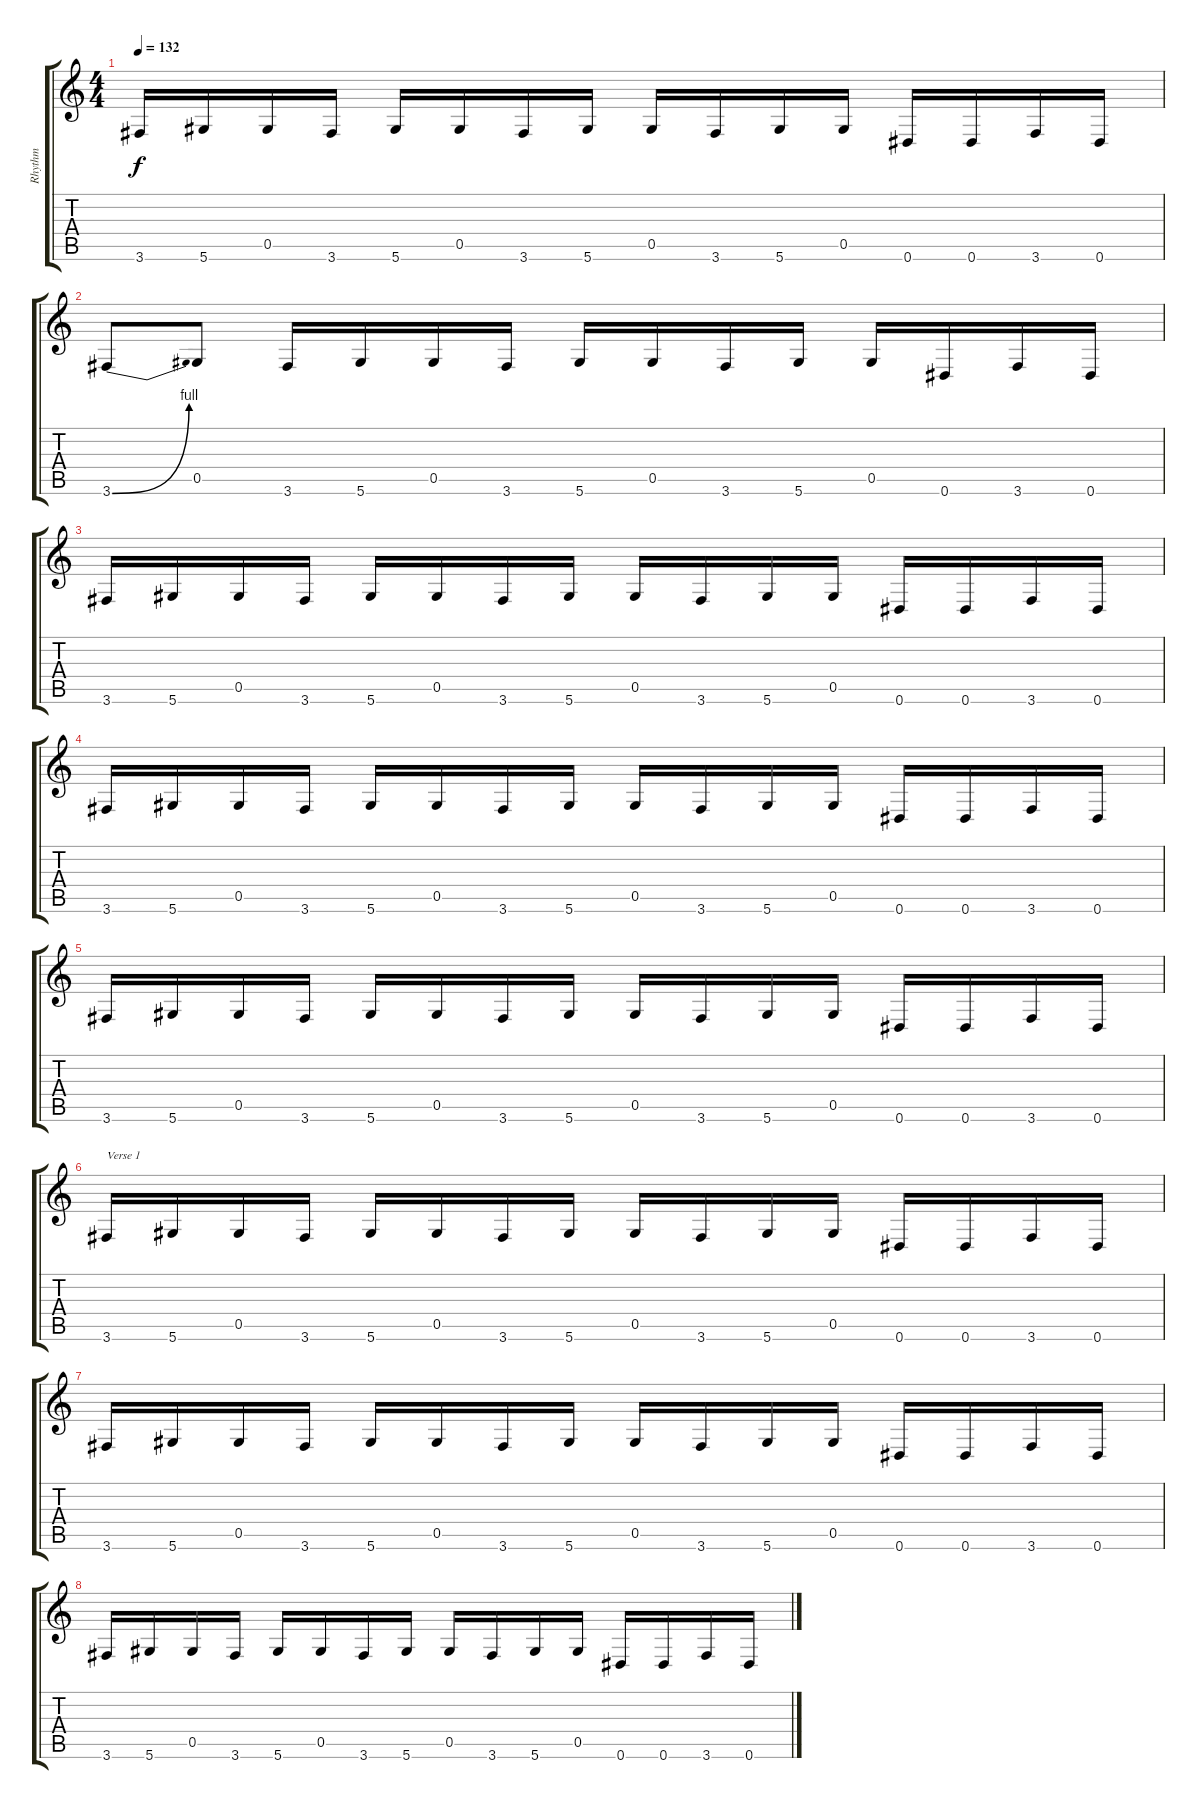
\track ("Rhythm" "Rhythm") {instrument distortionguitar}
\staff {score tabs}
\tuning (Eb4 Bb3 Gb3 Db3 Ab2 Eb2) {hide}
\ts (4 4)
\tempo 132
\clef g2
\ks c
3.6.16{dy f} 5.6.16 0.5.16 3.6.16 5.6.16 0.5.16 3.6.16 5.6.16 0.5.16 3.6.16 5.6.16 0.5.16 0.6.16 0.6.16 3.6.16 0.6.16 |
3.6{be (bend 0 0 60 4)}.8 0.5.8 3.6.16 5.6.16 0.5.16 3.6.16 5.6.16 0.5.16 3.6.16 5.6.16 0.5.16 0.6.16 3.6.16 0.6.16 |
3.6.16 5.6.16 0.5.16 3.6.16 5.6.16 0.5.16 3.6.16 5.6.16 0.5.16 3.6.16 5.6.16 0.5.16 0.6.16 0.6.16 3.6.16 0.6.16 |
3.6.16 5.6.16 0.5.16 3.6.16 5.6.16 0.5.16 3.6.16 5.6.16 0.5.16 3.6.16 5.6.16 0.5.16 0.6.16 0.6.16 3.6.16 0.6.16 |
3.6.16 5.6.16 0.5.16 3.6.16 5.6.16 0.5.16 3.6.16 5.6.16 0.5.16 3.6.16 5.6.16 0.5.16 0.6.16 0.6.16 3.6.16 0.6.16 |
3.6.16{txt "Verse 1"} 5.6.16 0.5.16 3.6.16 5.6.16 0.5.16 3.6.16 5.6.16 0.5.16 3.6.16 5.6.16 0.5.16 0.6.16 0.6.16 3.6.16 0.6.16 |
3.6.16 5.6.16 0.5.16 3.6.16 5.6.16 0.5.16 3.6.16 5.6.16 0.5.16 3.6.16 5.6.16 0.5.16 0.6.16 0.6.16 3.6.16 0.6.16 |
3.6.16 5.6.16 0.5.16 3.6.16 5.6.16 0.5.16 3.6.16 5.6.16 0.5.16 3.6.16 5.6.16 0.5.16 0.6.16 0.6.16 3.6.16 0.6.16
